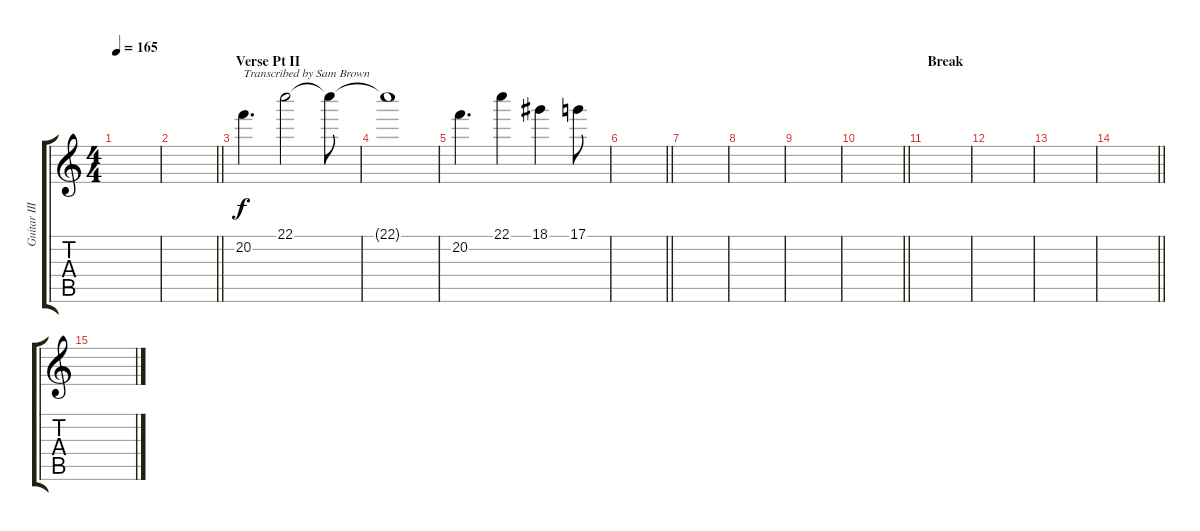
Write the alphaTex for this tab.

\track ("Guitar III" "Guitar III") {instrument electricguitarjazz}
\staff {score tabs}
\tuning (D4 A3 F3 C3 G2 C2) {hide}
\ts (4 4)
\tempo 165
\clef g2
\ks c
|
\barLineRight lightlight
|
\section ("" "Verse Pt II")
20.2.4{d txt "Transcribed by Sam Brown"} 22.1.2 22.1{t}.8 |
22.1{t}.1 |
20.2.4{d} 22.1.4 18.1.4 17.1.8 |
\barLineRight lightlight
|
\section ("" "")
|
|
|
\barLineRight lightlight
|
\section ("" "Break")
|
|
|
\barLineRight lightlight
|
\section ("" "")
